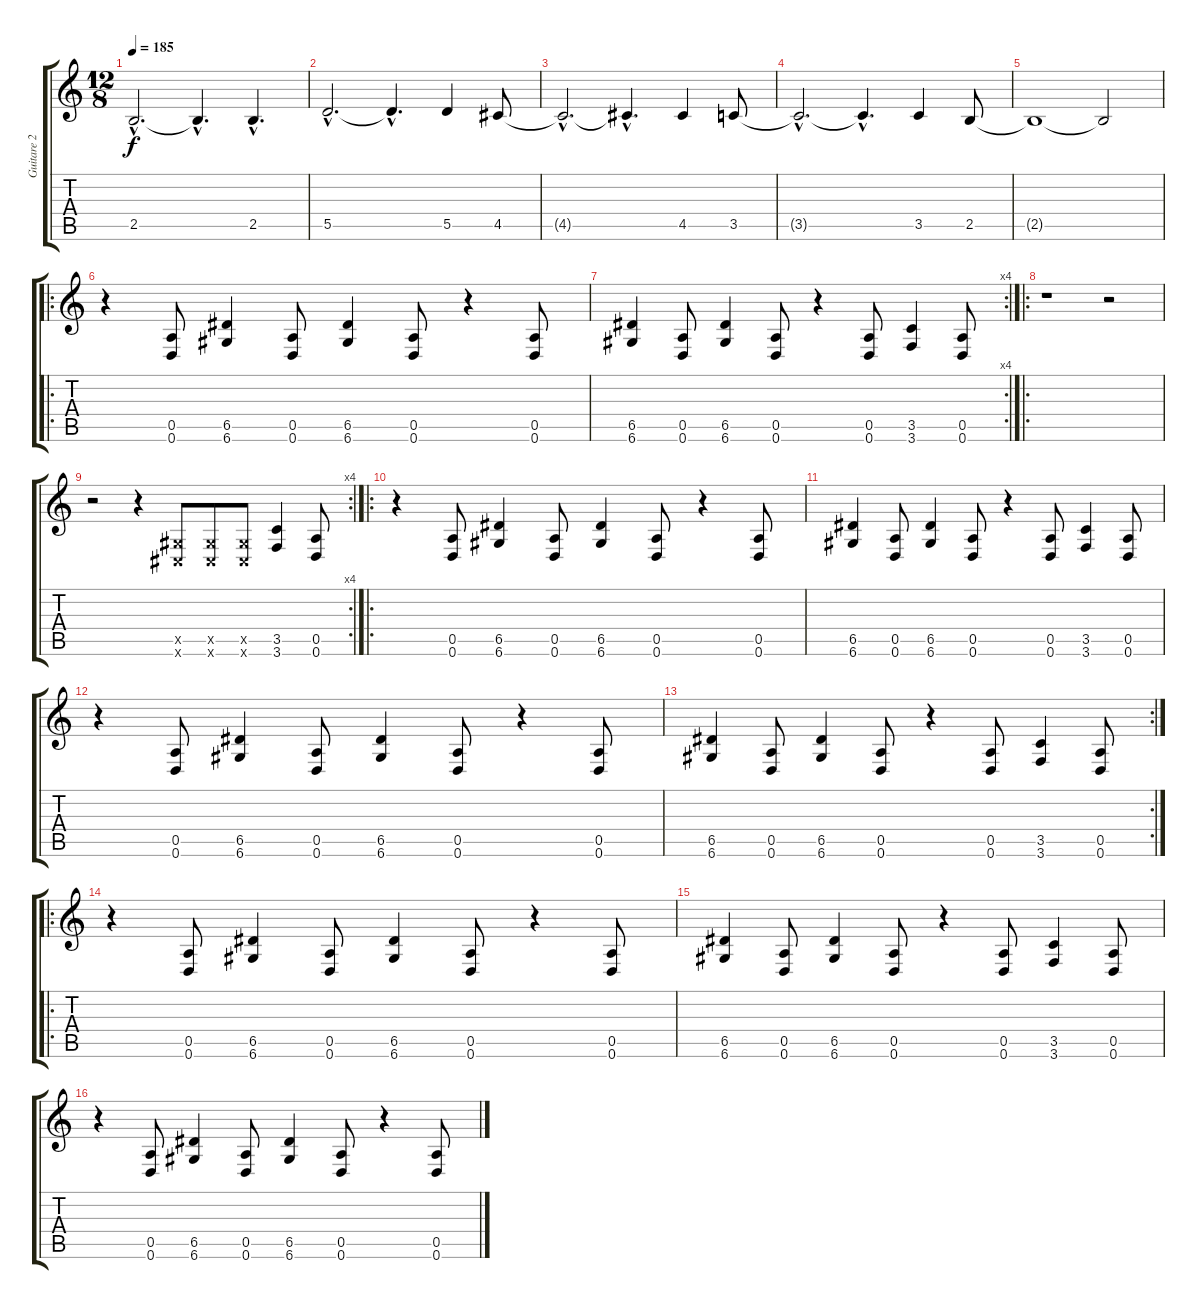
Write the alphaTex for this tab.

\track ("Guitare 2" "Guitare 2") {instrument distortionguitar}
\staff {score tabs}
\tuning (E4 B3 G3 D3 A2 D2) {hide}
\ts (12 8)
\tempo 185
\clef g2
\ks c
2.5{hac t}.2{d dy f} 2.5{hac t}.4{d} 2.5{hac}.4{d} |
5.5{hac}.2{d} 5.5{hac t}.4{d} 5.5.4 4.5.8 |
4.5{hac t}.2{d} 4.5{hac t}.4{d} 4.5.4 3.5.8 |
3.5{hac t}.2{d} 3.5{hac t}.4{d} 3.5.4 2.5.8 |
2.5{t}.1 2.5{t}.2 |
\ro
r.4 (0.5 0.6).8 (6.5 6.6).4 (0.5 0.6).8 (6.5 6.6).4 (0.5 0.6).8 r.4 (0.5 0.6).8 |
\rc 4
(6.5 6.6).4 (0.5 0.6).8 (6.5 6.6).4 (0.5 0.6).8 r.4 (0.5 0.6).8 (3.5 3.6).4 (0.5 0.6).8 |
\ro
r.1 r.2 |
\rc 4
r.2 r.4 (-1.5{x} -1.6{x}).8 (-1.5{x} -1.6{x}).8 (-1.5{x} -1.6{x}).8 (3.5 3.6).4 (0.5 0.6).8 |
\ro
r.4 (0.5 0.6).8 (6.5 6.6).4 (0.5 0.6).8 (6.5 6.6).4 (0.5 0.6).8 r.4 (0.5 0.6).8 |
(6.5 6.6).4 (0.5 0.6).8 (6.5 6.6).4 (0.5 0.6).8 r.4 (0.5 0.6).8 (3.5 3.6).4 (0.5 0.6).8 |
r.4 (0.5 0.6).8 (6.5 6.6).4 (0.5 0.6).8 (6.5 6.6).4 (0.5 0.6).8 r.4 (0.5 0.6).8 |
\rc 2
(6.5 6.6).4 (0.5 0.6).8 (6.5 6.6).4 (0.5 0.6).8 r.4 (0.5 0.6).8 (3.5 3.6).4 (0.5 0.6).8 |
\ro
r.4 (0.5 0.6).8 (6.5 6.6).4 (0.5 0.6).8 (6.5 6.6).4 (0.5 0.6).8 r.4 (0.5 0.6).8 |
(6.5 6.6).4 (0.5 0.6).8 (6.5 6.6).4 (0.5 0.6).8 r.4 (0.5 0.6).8 (3.5 3.6).4 (0.5 0.6).8 |
r.4 (0.5 0.6).8 (6.5 6.6).4 (0.5 0.6).8 (6.5 6.6).4 (0.5 0.6).8 r.4 (0.5 0.6).8
